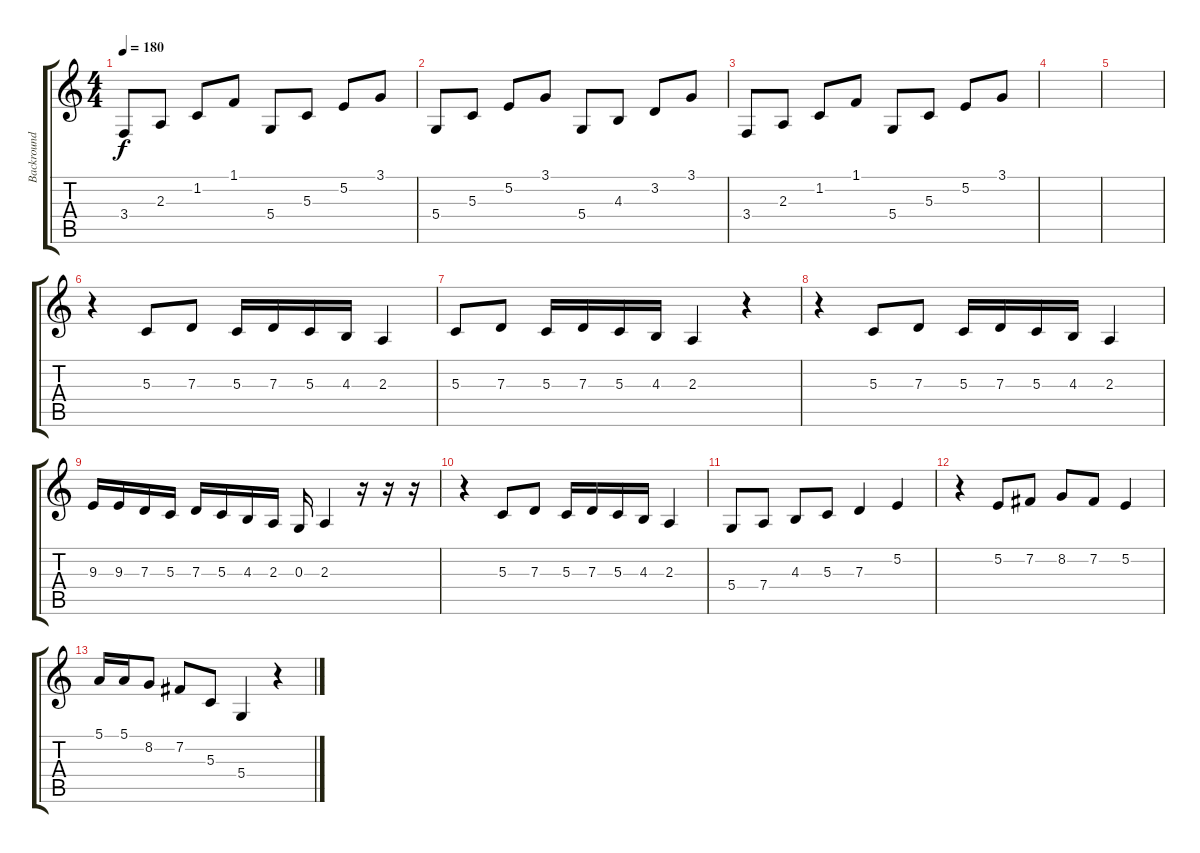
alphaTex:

\track ("Backround synth 2" "Backround ") {instrument synthstrings2}
\staff {score tabs}
\tuning (E4 B3 G3 D3 A2 E2) {hide}
\ts (4 4)
\tempo 180
\clef g2
\ks c
3.4.8{dy f volume 14} 2.3.8 1.2.8 1.1.8 5.4.8 5.3.8 5.2.8 3.1.8 |
5.4.8 5.3.8 5.2.8 3.1.8 5.4.8 4.3.8 3.2.8 3.1.8 |
3.4.8{volume 14} 2.3.8 1.2.8 1.1.8 5.4.8 5.3.8 5.2.8 3.1.8 |
|
|
r.4{instrument violin} 5.3.8 7.3.8 5.3.16 7.3.16 5.3.16 4.3.16 2.3.4 |
5.3.8 7.3.8 5.3.16 7.3.16 5.3.16 4.3.16 2.3.4 r.4 |
r.4 5.3.8 7.3.8 5.3.16 7.3.16 5.3.16 4.3.16 2.3.4 |
9.3.16 9.3.16 7.3.16 5.3.16 7.3.16 5.3.16 4.3.16 2.3.16 0.3.16 2.3.4 r.16 r.16 r.16 |
r.4 5.3.8 7.3.8 5.3.16 7.3.16 5.3.16 4.3.16 2.3.4 |
5.4.8 7.4.8 4.3.8 5.3.8 7.3.4 5.2.4 |
r.4 5.2.8 7.2.8 8.2.8 7.2.8 5.2.4 |
5.1.16 5.1.16 8.2.8 7.2.8 5.3.8 5.4.4 r.4
